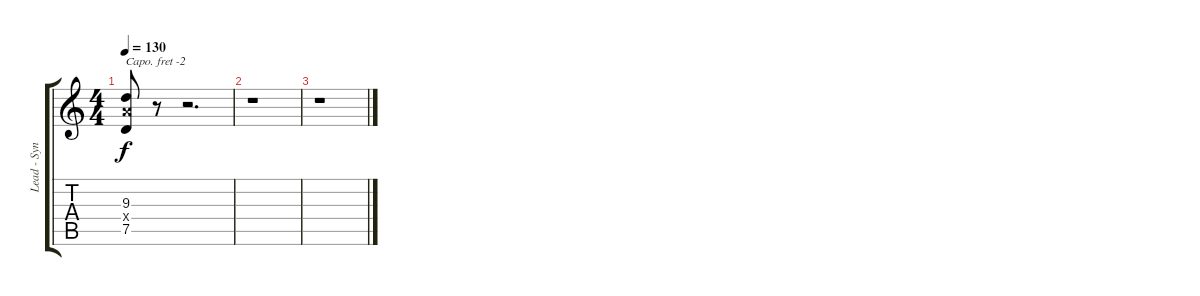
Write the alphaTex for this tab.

\track ("Lead - Synyster Gates" "Lead - Syn") {instrument distortionguitar}
\staff {score tabs}
\capo -2
\tuning (E4 B3 G3 D3 A2 D2) {hide}
\ts (4 4)
\tempo 130
\clef g2
\ks c
(9.3 9.4{x} 7.5).8{dy f} r.8 r.2{d} |
r.1 |
r.1
